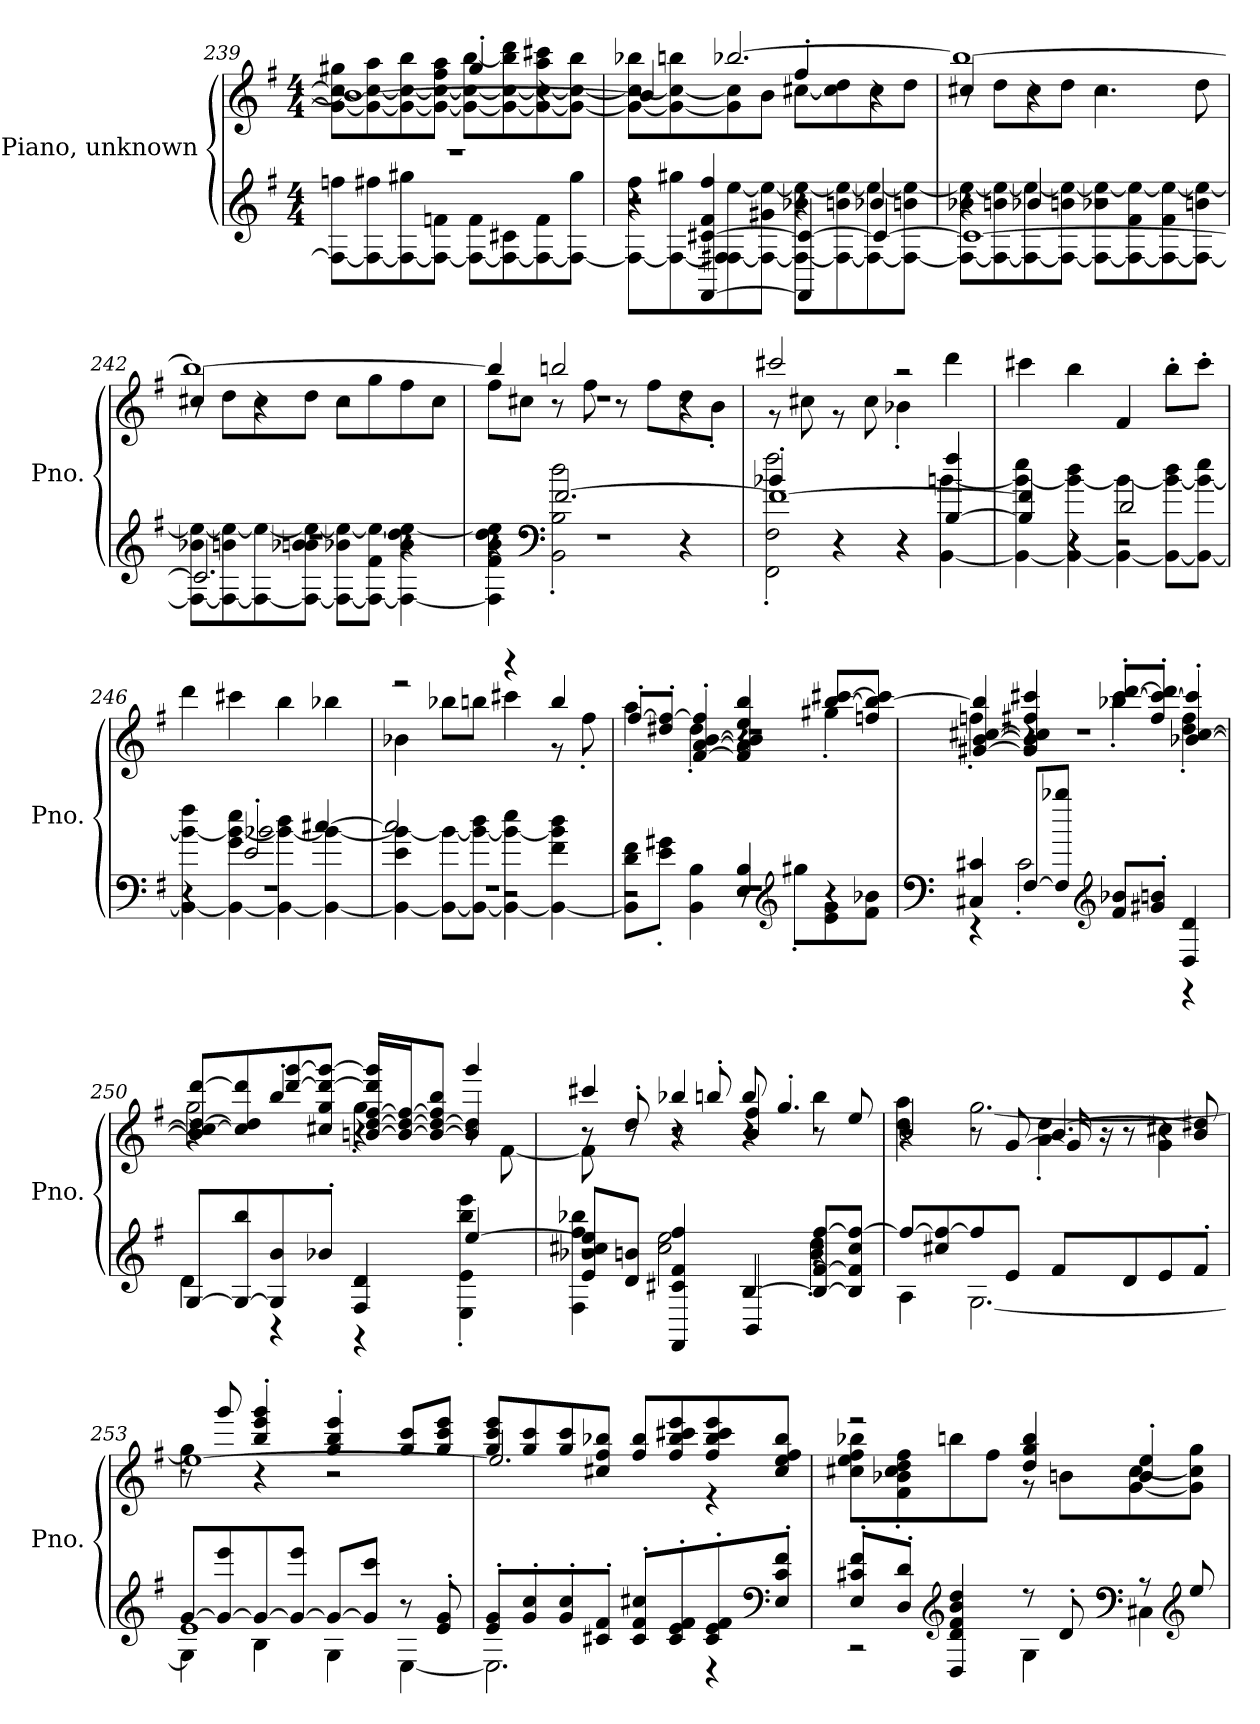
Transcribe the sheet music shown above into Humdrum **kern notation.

**kern	**kern
*part1	*part1
*staff2	*staff1
*I"Piano, unknown	*
*I'Pno.	*
*clefG2	*clefG2
*k[f#]	*k[f#]
*M4/4	*M4/4
=239	=239
*^	*^
*	*	*	*^
1r	8F\_ 8ffn\L	2r	8g#\_ 8cc#\_ 8gg#X\L	1b_
.	8F\_ 8ff#X\	.	8g#\_ 8cc#\_ 8aa\	.
.	8F\_ 8gg#X\	.	8g#\_ 8cc#\_ 8bb\	.
.	8F\_ 8fn\J	.	8g#\_ 8cc#\_ 8ff#\ 8aa\J	.
.	8F\_ 8f\L	4gg#'/	8g#\_ 8cc#\_ [8bb\L	.
.	8F\_ 8c#X\	.	8g#\_ 8cc#\_ 8bb\] 8ddd\	.
.	8F\_ 8f\	4r	8g#\_ 8cc#\_ 8aa\ 8ccc#X\	.
.	8F\_ 8gg#\J	.	8g#\_ 8cc#\_ 8bb\J	.
!!LO:LB:g=z	!!	!!
=240	=240	=240	=240	=240
*	*^	*	*	*
2r	8F\_ 8ff#\L	4r	2r	8g#\_ 8cc#\_ 8bb-X\L	4b/]
.	8F\_ 8gg#X\	.	.	8g#\_ 8cc#\_ 8bbn\	.
.	8F\] [8F#X\ [8ee\	[4FF#/ [4c#X/ 4f#/ 4ff#/	.	8g#\] 8cc#\]	[2.bb-X/
.	8F#\_ 8g#X\ 8ee\_J	.	.	8b\J	.
4r	8F#\_ 8b-X\ 8ee\_L	4FF#/] 4c#/_	4ff#'/	[8cc#X\L	.
.	8F#\_ 8bn\ 8ee\_	.	.	8cc#\] 8dd\	.
4b-X/	8F#\_ 8ee\_	4c#/_	4r	8cc#\	.
.	8F#\_ 8bn\ 8ee\_J	.	.	8dd\J	.
=241	=241	=241	=241	=241	=241
4r	8F#\_ 8b-X\ 8ee\_L	1c#_	4cc#X/	8r	1bb-_
.	8F#\_ 8bn\ 8ee\_	.	.	8dd\L	.
4b-X/	8F#\_ 8ee\_	.	4r	8cc#\	.
.	8F#\_ 8bn\ 8ee\_J	.	.	8dd\J	.
2r	8F#\_ 8b-X\ 8ee\_L	.	2r	4.cc#\	.
.	8F#\_ 8f#\ 8ee\_	.	.	.	.
.	8F#\_ 8f#\ 8ee\_	.	.	.	.
.	8F#\_ 8bn\ 8ee\_J	.	.	8dd\	.
!!LO:LB:g=z	!!	!!
=242	=242	=242	=242	=242	=242
1r	8F#\_ 8b-X\ 8ee\_L	2.c#/]	4cc#X/	8r	1bb-_
.	8F#\_ 8bn\ 8ee\_	.	.	8dd\L	.
.	8F#\_ 8ee\_	.	4r	8cc#\	.
.	8F#\_ 8b-X\ 8bn\ 8ee\_J	.	.	8dd\J	.
.	8F#\_ 8b-X\ 8ee\_L	.	2r	8cc#\L	.
.	8F#\_ 8f#\ 8ee\_J	.	.	8gg\	.
.	4F#\_ 4b-\ 4dd\ 4ee\_	4r	.	8ff#\	.
.	.	.	.	8cc#\J	.
=243	=243	=243	=243	=243	=243
1r	4F#\] 4f#\ 4b\ 4dd\ 4ee\]	4r	1r	8ff#\L	4bb-/]
.	.	.	.	8cc#X\J	.
*clefF4	*	*	*	*	*
.	2BB\' 2B\' 2dd\'	[2.f#/	.	8r	2bbn/
.	.	.	.	8ff#\	.
.	.	.	.	8r	.
.	.	.	.	8ff#\L	.
.	4r	.	.	8dd\	4r
.	.	.	.	8b'\J	.
*	*	*	*	*v	*v
=244	=244	=244	=244	=244
4b-X'/	2FF#\' 2F#\' 2ff#\'	1f#_	2ccc#X/	8r
.	.	.	.	8cc#X\
4r	.	.	.	8r
.	.	.	.	8cc#\
4r	4r	.	2r	4b-X'\
[4B/ 4ff#/	[4BB\ [4bn\	.	.	4ddd\
*	*	*	*v	*v
=245	=245	=245	=245
4B/]	4BB\_ 4b\_ 4ee\	4f#/]	4ccc#X\
4r	4BB\_ 4b\_ 4dd\	4r	4bb\
2r	4BB\_ 4b\_	2d/	4f#/
.	8BB\_ 8b\_ 8dd\L	.	8bb'\L
.	8BB\_ 8b\_ 8ee\J	.	8ccc#'\J
!!LO:LB:g=z
=246	=246	=246	=246
1r	4BB\_ 4b\_ 4ff#\	4r	4ddd\
.	4BB\_ 4g\ 4b\_ 4ee\	2e/' 2b-X/'	4ccc#X\
.	4BB\_ 4b\_ 4dd\	.	4bb\
.	4BB\_ 4b\_	[4cc#X/	4bb-X\
=247	=247	=247	=247
*	*	*	*^
1r	4BB\_ 4e\ 4b\_	2cc#/]	2r	4b-X\
.	8BB\_ 8b\_L	.	.	8bb-X\L
.	8BB\_ 8b\_ 8dd\J	.	.	8bbn\J
.	4BB\_ 4b\_ 4ee\	2r	4r	4ccc#X\
.	4BB\_ 4f#\ 4b\] 4dd\	.	4bb/	8r
.	.	.	.	8ff#'\
=248	=248	=248	=248	=248
*	*	*	*	*^
1r	8BB\] 8d\ 8f#\L	2r	1r	4aa\	[8ff#'/L
.	8e\' 8g#X\'J	.	.	.	8dd#X/' 8ff#/_'J
.	4BB\ 4B\	.	.	4dd#'\	[4f#/' [4a/' [4b/' 4ff#/]'
.	8r	4E/ 4B/	.	4r	4f#/] 4a/] 4b/] 4ee/ 4bb/
*clefG2	*	*	*	*	*
.	8gg#X'\L	.	.	.	.
.	8e\ 8g#\	4r	.	4gg#X'\	[8bb/ [8ccc#X/L
.	8f#\ 8b-X\J	.	.	.	8ffn/ 8bb/_ 8ccc#/]J
*v	*v	*v	*	*	*
!!LO:LB:g=z	!!	!!
=249	=249	=249	=249
*clefF4	*	*	*
*^	*	*	*
4C#X/ 4c#X/	4r	1r	4ffn'\	[4g#X/ [4b/ [4cc#X/ 4bb/]
[8F#/L	2c#'\	.	4r	4g#/] 4b/] 4cc#/] 4ff#X/ 4ccc#X/
8F#/] 8bb-X/J	.	.	.	.
*clefG2	*	*	*	*
8f#/ 8b-X/L	.	.	4bb-X'\	[8ccc#/' [8ddd/'L
8g#X/' 8bn/'J	.	.	.	8ff#/' 8ccc#/_' 8ddd/]'J
4D/ 4d/	4r	.	4dd\' 4ff#\'	[4b-X/' [4cc#/' 4ccc#/]'
=250	=250	=250	=250	=250
[8G/L	4d\	4r	2gg\	8b-/] 8cc#/_ [8dd/ [8ddd/L
8G/_ 8bb/	.	.	.	8cc#/] 8dd/] 8ddd/]
8G/] 8b/	4r	4bb'/	.	[8ddd/ [8ggg/
8b-X'/J	.	.	.	8cc#X/ 8gg/ 8ddd/_ 8ggg/_J
4F#/ 4d/	4r	4r	4gg'\	[16bn/ [16dd/ [16ff#/ 16ddd/] 16ggg/]LL
.	.	.	.	16b/_ 16dd/_ 16ff#/_J
.	.	.	.	8b/_ 8dd/_ 8ff#/] 8bb/J
[4ee/	4E\' 4e\' 4bb\' 4eee\'	4ggg/	8r	4b/] 4dd/]
.	.	.	[8f#\	.
!!LO:PB:g=z	!!	!!
=251	=251	=251	=251	=251
*	*^	*	*	*
8e/ 8b-X/ 8cc#X/ 8ee/]L	4F#\ 4ff#\ 4bb-X\	2r	4ccc#X/	8f#\]	8r
8d/ 8bn/J	.	.	.	8r	8dd'/
4FF#/ 4c#X/ 4f#/ 4ff#/	2cc#\ 2ee\	.	4bb-X/	4r	8r
.	.	.	.	.	8bbn'/
[4B/	.	4BB/	8bb/	4r	4b/ 4ff#/
.	.	.	4.gg'/	.	.
8B/_ [8f#/ [8ff#/L	4b\' 4dd\'	4r	.	4bb\	8r
8B/] 8f#/] 8cc#/ 8ff#/_J	.	.	.	.	8ee/
*	*v	*v	*	*	*
=252	=252	=252	=252	=252
*	*	*	*	*^
8ff#/L_	4A\	2b/	4dd\ 4aa\	4r	2r
8cc#X/ 8ff#/_	.	.	.	.	.
8ff#/]	[2.G\	.	[2.gg\	8r	.
8e/J	.	.	.	[8g/	.
8f#/L	.	[4.b/	.	16g/]	4a\' 4dd\'
.	.	.	.	16r	.
8d/	.	.	.	8r	.
8e/	.	.	.	4r	4g\ 4cc#X\
8f#'/J	.	8b/] 8dd#X/	.	.	.
*	*	*	*	*v	*v
!!LO:LB:g=z
=253	=253	=253	=253	=253
*	*^	*	*	*
[8g/L	4G\]	1e	8r	4gg\]	[1ee
8g/_ 8eee/	.	.	8ggg/	.	.
8g/_	4B\	.	4bb/' 4eee/' 4ggg/'	4r	.
8g/_ 8eee/J	.	.	.	.	.
8g/L_	4G\	.	4gg/' 4bb/' 4eee/'	2r	.
8g/] 8ccc/J	.	.	.	.	.
8r	[4E\	.	8gg/ 8ccc/L	.	.
8e/' 8g/'	.	.	8gg/ 8ccc/ 8eee/J	.	.
*	*v	*v	*	*	*
*	*	*	*v	*v
=254	=254	=254	=254
8e/' 8g/'L	2.E\]	8gg/ 8ccc/ 8eee/L	2.ee/]
8g/' 8cc/'	.	8gg/ 8ccc/	.
8g/' 8cc/'	.	8gg/ 8ccc/	.
8c#X/' 8f#/'J	.	8cc#X/ 8ff#/ 8bb-X/J	.
8c#/' 8f#/' 8cc#X/'L	.	8ff#/ 8bb-/L	.
8c#/' 8e/' 8f#/'	.	8ff#/ 8bb-/ 8ccc#X/ 8eee/	.
8c#/' 8e/' 8f#/'	4r	8ff#/ 8bb-/ 8ccc#/ 8eee/	4r
*clefF4	*	*	*
8E/' 8c#/' 8f#/'J	.	8cc#/ 8ee/ 8ff#/ 8bb-/J	.
!!LO:LB:g=z	!!
=255	=255	=255	=255
8E/' 8c#X/' 8f#/'L	2r	2r	8cc#X\ 8ee\ 8ff#\ 8bb-X\L
8D/' 8d/'J	.	.	8f#\' 8b-X\' 8cc#\' 8dd\' 8ff#\'
*clefG2	*	*	*
4D/ 4d/ 4f#/ 4b/ 4dd/	.	.	8bbn\
.	.	.	8ff#\J
8r	4G\	4dd/ 4gg/ 4bb/	8r
8d'/	.	.	8bn\L
*clefF4	*	*	*
8r	4C#X\	4b/' 4ee/'	[8g\ [8cc#\
*clefG2	*	*	*
8ee/	.	.	8g\] 8cc#\] 8gg\J
*v	*v	*	*
*	*v	*v
=	=
*-	*-
